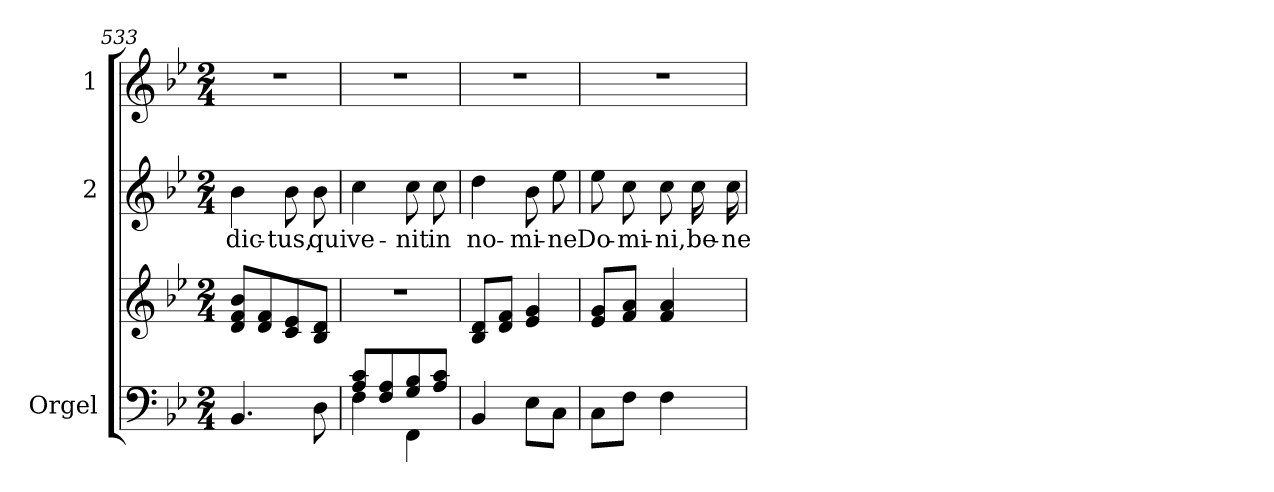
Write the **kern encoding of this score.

**kern	**kern	**kern	**text	**kern
*part3	*part3	*part2	*part2	*part1
*staff4	*staff3	*staff2	*staff2	*staff1
*I"Orgel	*	*I"2	*	*I"1
*I'Org.	*	*	*	*
*clefF4	*clefG2	*clefG2	*	*clefG2
*k[b-e-]	*k[b-e-]	*k[b-e-]	*	*k[b-e-]
*B-:	*B-:	*B-:	*	*B-:
*M2/4	*M2/4	*M2/4	*	*M2/4
=533	=533	=533	=533	=533
!	!	!	!LO:LY:b	!
4.BB-/	8d/ 8f/ 8b-/L	4b-\	-dic-	2r
.	8d/ 8f/	.	.	.
!	!	!	!LO:LY:b	!
.	8c/ 8e-/	8b-\	-tus,	.
!	!	!	!LO:LY:b	!
8D\	8B-/ 8d/J	8b-\	qui	.
=534	=534	=534	=534	=534
*^	*	*	*	*
!	!	!	!	!LO:LY:b	!
8A/ 8c/L	4F\	2r	4cc\	ve-	2r
8F/ 8A/	.	.	.	.	.
!	!	!	!	!LO:LY:b	!
8G/ 8B-/	4FF\	.	8cc\	-nit	.
!	!	!	!	!LO:LY:b	!
8A/ 8c/J	.	.	8cc\	in	.
*v	*v	*	*	*	*
=535	=535	=535	=535	=535
!	!	!	!LO:LY:b	!
4BB-/	8B-/ 8d/L	4dd\	no-	2r
.	8d/ 8f/J	.	.	.
!	!	!	!LO:LY:b	!
8E-\L	4e-/ 4g/	8b-\	-mi-	.
!	!	!	!LO:LY:b	!
8C\J	.	8ee-\	-ne	.
!!LO:LB:g=z
=536	=536	=536	=536	=536
!	!	!	!LO:LY:b	!
8C\L	8e-/ 8g/L	8ee-\	Do-	2r
!	!	!	!LO:LY:b	!
8F\J	8f/ 8a/J	8cc\	-mi-	.
!	!	!	!LO:LY:b	!
4F\	4f/ 4a/	8cc\	-ni,	.
!	!	!	!LO:LY:b	!
.	.	16cc\	be-	.
!	!	!	!LO:LY:b	!
.	.	16cc\	-ne-	.
=	=	=	=	=
*-	*-	*-	*-	*-
